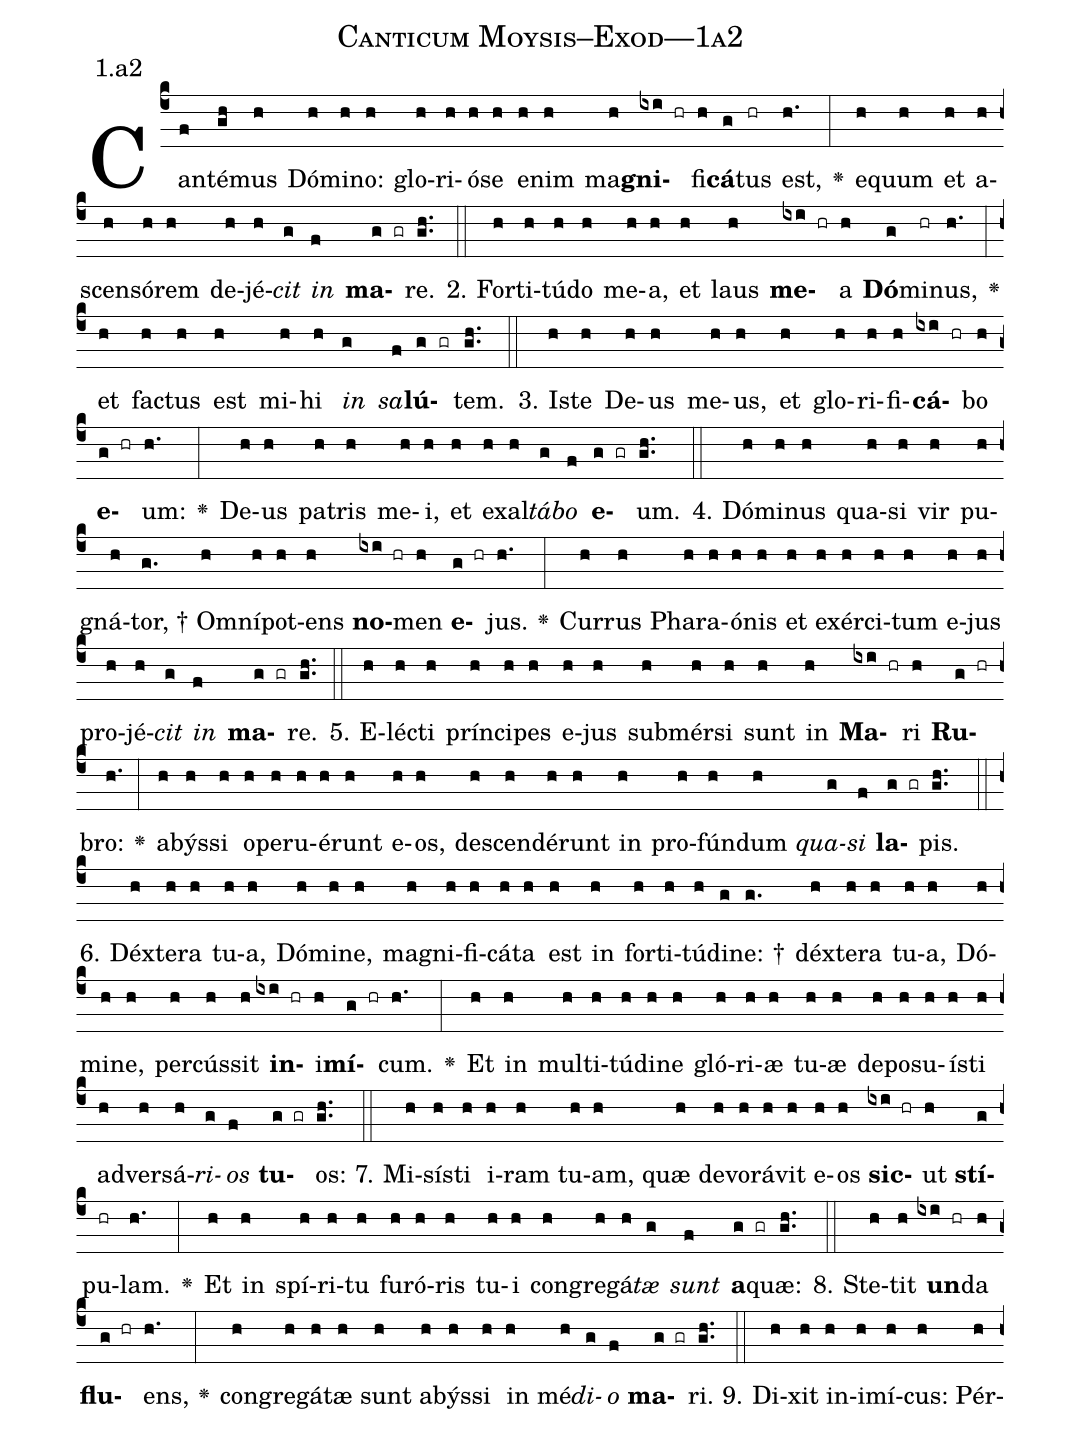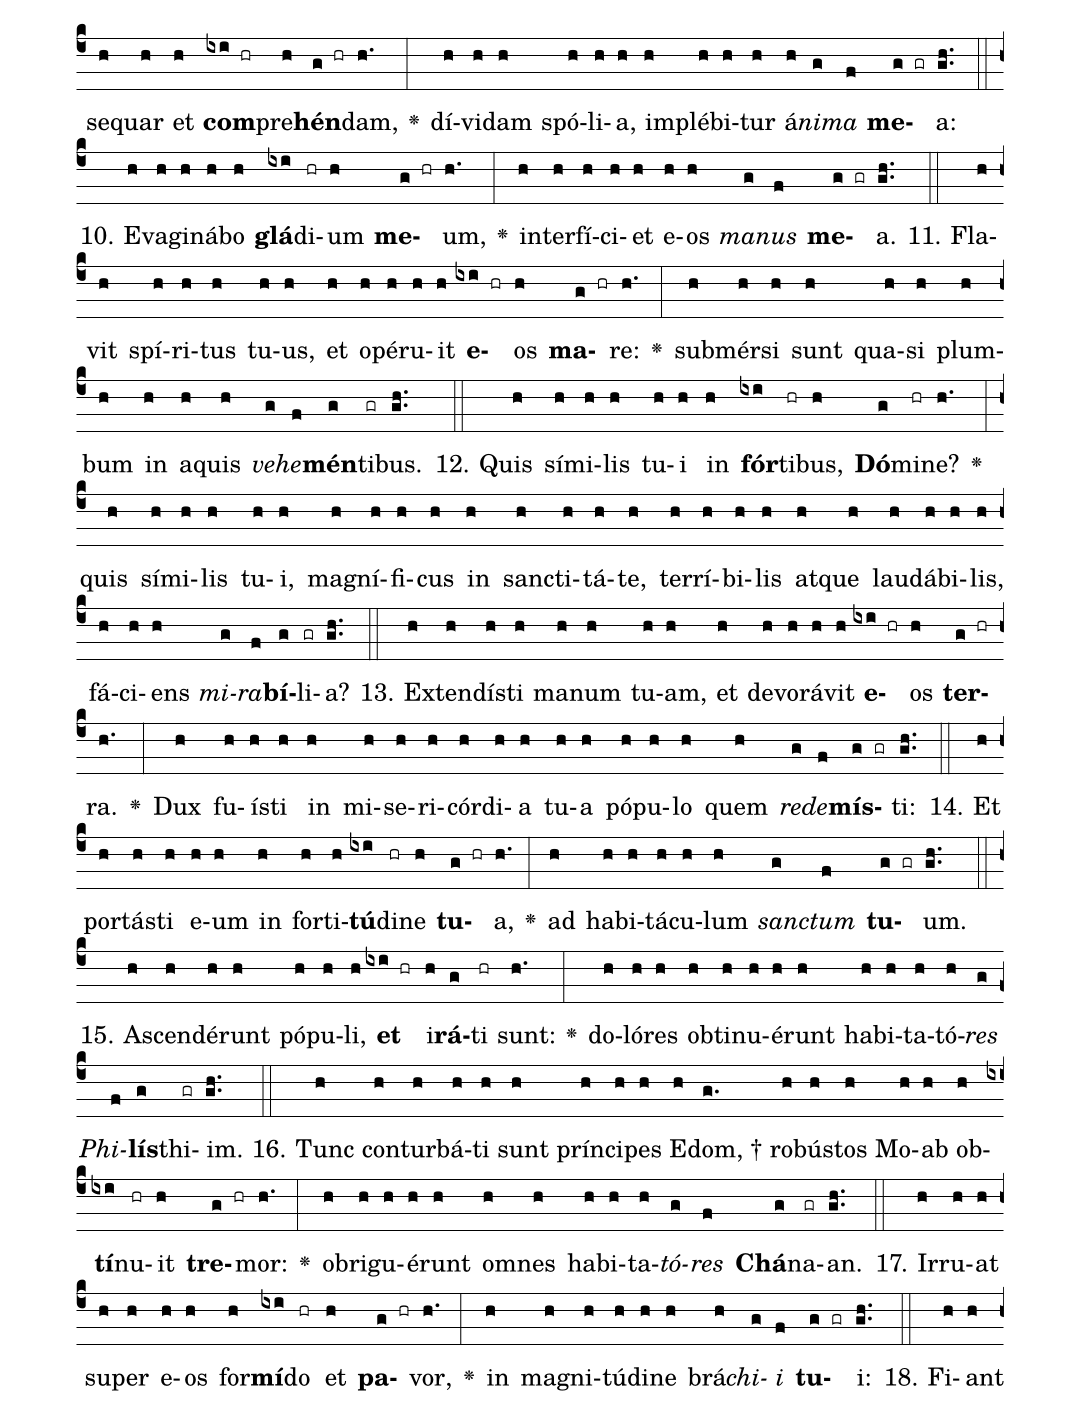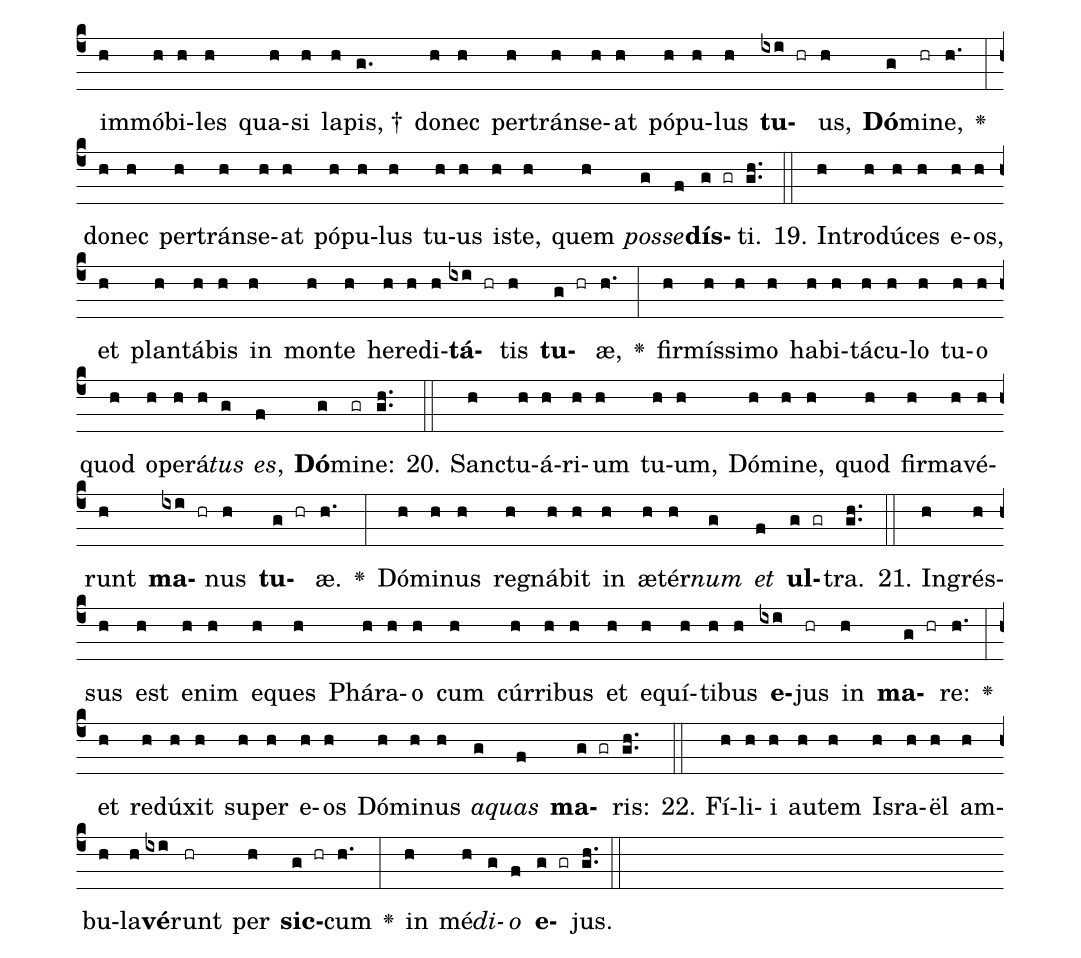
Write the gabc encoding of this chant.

name: Canticum Moysis--Exod---1a2;
annotation: 1.a2;
%%
(c4)Can(f)té(gh)mus(h) Dó(h)mi(h)no:(h) glo(h)ri(h)ó(h)se(h) e(h)nim(h) ma(h)<b>gni</b>(ixi hr)fi(h)<b>cá</b>(g)tus(hr) est,(h.) <v>\greheightstar</v>(:) e(h)quum(h) et(h) a(h)scen(h)só(h)rem(h) de(h)jé(h)<i>cit</i>(g) <i>in</i>(f) <b>ma</b>(g gr)re.(gh..) (::)
2. For(h)ti(h)tú(h)do(h) me(h)a,(h) et(h) laus(h) <b>me</b>(ixi hr)a(h) <b>Dó</b>(g)mi(hr)nus,(h.) <v>\greheightstar</v>(:) et(h) fac(h)tus(h) est(h) mi(h)hi(h) <i>in</i>(g) <i>sa</i>(f)<b>lú</b>(g gr)tem.(gh..) (::)
3. Is(h)te(h) De(h)us(h) me(h)us,(h) et(h) glo(h)ri(h)fi(h)<b>cá</b>(ixi hr)bo(h) <b>e</b>(g hr)um:(h.) <v>\greheightstar</v>(:) De(h)us(h) pa(h)tris(h) me(h)i,(h) et(h) ex(h)al(h)<i>tá</i>(g)<i>bo</i>(f) <b>e</b>(g gr)um.(gh..) (::)
4. Dó(h)mi(h)nus(h) qua(h)si(h) vir(h) pu(h)gná(h)tor, †(g.) Om(h)ní(h)pot(h)ens(h) <b>no</b>(ixi hr)men(h) <b>e</b>(g hr)jus.(h.) <v>\greheightstar</v>(:) Cur(h)rus(h) Pha(h)ra(h)ó(h)nis(h) et(h) ex(h)ér(h)ci(h)tum(h) e(h)jus(h) pro(h)jé(h)<i>cit</i>(g) <i>in</i>(f) <b>ma</b>(g gr)re.(gh..) (::)
5. E(h)léc(h)ti(h) prín(h)ci(h)pes(h) e(h)jus(h) sub(h)mér(h)si(h) sunt(h) in(h) <b>Ma</b>(ixi hr)ri(h) <b>Ru</b>(g hr)bro:(h.) <v>\greheightstar</v>(:) a(h)býs(h)si(h) o(h)pe(h)ru(h)é(h)runt(h) e(h)os,(h) de(h)scen(h)dé(h)runt(h) in(h) pro(h)fún(h)dum(h) <i>qua</i>(g)<i>si</i>(f) <b>la</b>(g gr)pis.(gh..) (::)
6. Déx(h)te(h)ra(h) tu(h)a,(h) Dó(h)mi(h)ne,(h) ma(h)gni(h)fi(h)cá(h)ta(h) est(h) in(h) for(h)ti(h)tú(h)di(g)ne: †(g.) déx(h)te(h)ra(h) tu(h)a,(h) Dó(h)mi(h)ne,(h) per(h)cús(h)sit(h) <b>in</b>(ixi hr)i(h)<b>mí</b>(g hr)cum.(h.) <v>\greheightstar</v>(:) Et(h) in(h) mul(h)ti(h)tú(h)di(h)ne(h) gló(h)ri(h)æ(h) tu(h)æ(h) de(h)po(h)su(h)ís(h)ti(h) ad(h)ver(h)sá(h)<i>ri</i>(g)<i>os</i>(f) <b>tu</b>(g gr)os:(gh..) (::)
7. Mi(h)sís(h)ti(h) i(h)ram(h) tu(h)am,(h) quæ(h) de(h)vo(h)rá(h)vit(h) e(h)os(h) <b>sic</b>(ixi hr)ut(h) <b>stí</b>(g)pu(hr)lam.(h.) <v>\greheightstar</v>(:) Et(h) in(h) spí(h)ri(h)tu(h) fu(h)ró(h)ris(h) tu(h)i(h) con(h)gre(h)gá(h)<i>tæ</i>(g) <i>sunt</i>(f) <b>a</b>(g gr)quæ:(gh..) (::)
8. Ste(h)tit(h) <b>un</b>(ixi hr)da(h) <b>flu</b>(g hr)ens,(h.) <v>\greheightstar</v>(:) con(h)gre(h)gá(h)tæ(h) sunt(h) a(h)býs(h)si(h) in(h) mé(h)<i>di</i>(g)<i>o</i>(f) <b>ma</b>(g gr)ri.(gh..) (::)
9. Di(h)xit(h) in(h)i(h)mí(h)cus:(h) Pér(h)se(h)quar(h) et(h) <b>com</b>(ixi hr)pre(h)<b>hén</b>(g hr)dam,(h.) <v>\greheightstar</v>(:) dí(h)vi(h)dam(h) spó(h)li(h)a,(h) im(h)plé(h)bi(h)tur(h) á(h)<i>ni</i>(g)<i>ma</i>(f) <b>me</b>(g gr)a:(gh..) (::)
10. E(h)va(h)gi(h)ná(h)bo(h) <b>glá</b>(ixi)di(hr)um(h) <b>me</b>(g hr)um,(h.) <v>\greheightstar</v>(:) in(h)ter(h)fí(h)ci(h)et(h) e(h)os(h) <i>ma</i>(g)<i>nus</i>(f) <b>me</b>(g gr)a.(gh..) (::)
11. Fla(h)vit(h) spí(h)ri(h)tus(h) tu(h)us,(h) et(h) o(h)pé(h)ru(h)it(h) <b>e</b>(ixi hr)os(h) <b>ma</b>(g hr)re:(h.) <v>\greheightstar</v>(:) sub(h)mér(h)si(h) sunt(h) qua(h)si(h) plum(h)bum(h) in(h) a(h)quis(h) <i>ve</i>(g)<i>he</i>(f)<b>mén</b>(g)ti(gr)bus.(gh..) (::)
12. Quis(h) sí(h)mi(h)lis(h) tu(h)i(h) in(h) <b>fór</b>(ixi)ti(hr)bus,(h) <b>Dó</b>(g)mi(hr)ne?(h.) <v>\greheightstar</v>(:) quis(h) sí(h)mi(h)lis(h) tu(h)i,(h) ma(h)gní(h)fi(h)cus(h) in(h) sanc(h)ti(h)tá(h)te,(h) ter(h)rí(h)bi(h)lis(h) at(h)que(h) lau(h)dá(h)bi(h)lis,(h) fá(h)ci(h)ens(h) <i>mi</i>(g)<i>ra</i>(f)<b>bí</b>(g)li(gr)a?(gh..) (::)
13. Ex(h)ten(h)dís(h)ti(h) ma(h)num(h) tu(h)am,(h) et(h) de(h)vo(h)rá(h)vit(h) <b>e</b>(ixi hr)os(h) <b>ter</b>(g hr)ra.(h.) <v>\greheightstar</v>(:) Dux(h) fu(h)ís(h)ti(h) in(h) mi(h)se(h)ri(h)cór(h)di(h)a(h) tu(h)a(h) pó(h)pu(h)lo(h) quem(h) <i>red</i>(g)<i>e</i>(f)<b>mís</b>(g gr)ti:(gh..) (::)
14. Et(h) por(h)tás(h)ti(h) e(h)um(h) in(h) for(h)ti(h)<b>tú</b>(ixi)di(hr)ne(h) <b>tu</b>(g hr)a,(h.) <v>\greheightstar</v>(:) ad(h) ha(h)bi(h)tá(h)cu(h)lum(h) <i>sanc</i>(g)<i>tum</i>(f) <b>tu</b>(g gr)um.(gh..) (::)
15. A(h)scen(h)dé(h)runt(h) pó(h)pu(h)li,(h) <b>et</b>(ixi hr) i(h)<b>rá</b>(g)ti(hr) sunt:(h.) <v>\greheightstar</v>(:) do(h)ló(h)res(h) ob(h)ti(h)nu(h)é(h)runt(h) ha(h)bi(h)ta(h)tó(h)<i>res</i>(g) <i>Phi</i>(f)<b>lís</b>(g)thi(gr)im.(gh..) (::)
16. Tunc(h) con(h)tur(h)bá(h)ti(h) sunt(h) prín(h)ci(h)pes(h) E(h)dom, †(g.) ro(h)bús(h)tos(h) Mo(h)ab(h) ob(h)<b>tí</b>(ixi)nu(hr)it(h) <b>tre</b>(g hr)mor:(h.) <v>\greheightstar</v>(:) ob(h)ri(h)gu(h)é(h)runt(h) om(h)nes(h) ha(h)bi(h)ta(h)<i>tó</i>(g)<i>res</i>(f) <b>Chá</b>(g)na(gr)an.(gh..) (::)
17. Ir(h)ru(h)at(h) su(h)per(h) e(h)os(h) for(h)<b>mí</b>(ixi)do(hr) et(h) <b>pa</b>(g hr)vor,(h.) <v>\greheightstar</v>(:) in(h) ma(h)gni(h)tú(h)di(h)ne(h) brá(h)<i>chi</i>(g)<i>i</i>(f) <b>tu</b>(g gr)i:(gh..) (::)
18. Fi(h)ant(h) im(h)mó(h)bi(h)les(h) qua(h)si(h) la(h)pis, †(g.) do(h)nec(h) per(h)tráns(h)e(h)at(h) pó(h)pu(h)lus(h) <b>tu</b>(ixi hr)us,(h) <b>Dó</b>(g)mi(hr)ne,(h.) <v>\greheightstar</v>(:) do(h)nec(h) per(h)tráns(h)e(h)at(h) pó(h)pu(h)lus(h) tu(h)us(h) is(h)te,(h) quem(h) <i>pos</i>(g)<i>se</i>(f)<b>dís</b>(g gr)ti.(gh..) (::)
19. In(h)tro(h)dú(h)ces(h) e(h)os,(h) et(h) plan(h)tá(h)bis(h) in(h) mon(h)te(h) he(h)re(h)di(h)<b>tá</b>(ixi hr)tis(h) <b>tu</b>(g hr)æ,(h.) <v>\greheightstar</v>(:) fir(h)mís(h)si(h)mo(h) ha(h)bi(h)tá(h)cu(h)lo(h) tu(h)o(h) quod(h) o(h)pe(h)rá(h)<i>tus</i>(g) <i>es</i>,(f) <b>Dó</b>(g)mi(gr)ne:(gh..) (::)
20. Sanc(h)tu(h)á(h)ri(h)um(h) tu(h)um,(h) Dó(h)mi(h)ne,(h) quod(h) fir(h)ma(h)vé(h)runt(h) <b>ma</b>(ixi hr)nus(h) <b>tu</b>(g hr)æ.(h.) <v>\greheightstar</v>(:) Dó(h)mi(h)nus(h) re(h)gná(h)bit(h) in(h) æ(h)tér(h)<i>num</i>(g) <i>et</i>(f) <b>ul</b>(g gr)tra.(gh..) (::)
21. In(h)grés(h)sus(h) est(h) e(h)nim(h) e(h)ques(h) Phá(h)ra(h)o(h) cum(h) cúr(h)ri(h)bus(h) et(h) e(h)quí(h)ti(h)bus(h) <b>e</b>(ixi)jus(hr) in(h) <b>ma</b>(g hr)re:(h.) <v>\greheightstar</v>(:) et(h) re(h)dú(h)xit(h) su(h)per(h) e(h)os(h) Dó(h)mi(h)nus(h) <i>a</i>(g)<i>quas</i>(f) <b>ma</b>(g gr)ris:(gh..) (::)
22. Fí(h)li(h)i(h) au(h)tem(h) Is(h)ra(h)ël(h) am(h)bu(h)la(h)<b>vé</b>(ixi)runt(hr) per(h) <b>sic</b>(g hr)cum(h.) <v>\greheightstar</v>(:) in(h) mé(h)<i>di</i>(g)<i>o</i>(f) <b>e</b>(g gr)jus.(gh..) (::)
